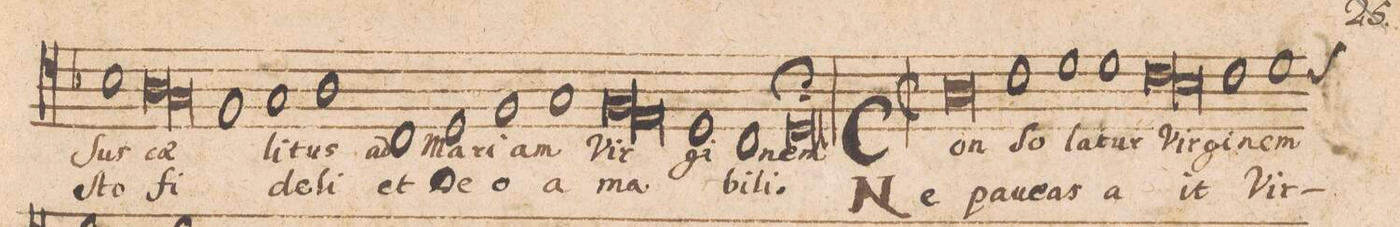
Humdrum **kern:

**kern	**text	**text
*I"TENOR.	*	*
*clefC4	*	*
*k[]	*	*
*met(C|)	*	*
*M2/1	*	*
1B-X\	-ſur	-ſto
*lig	*	*
1A\	cae-	fi-
=8-	=8-	=8-
1G/	.	.
*Xlig	*	*
1F/	.	.
=9-	=9-	=9-
1G/	-li-	-de-
1A\	-tus	-li
=10-	=10-	=10-
1C/	ad	et
1D/	Ma-	De-
=11-	=11-	=11-
1F/	-ri-	-o
1G/	-am	a-
=12-	=12-	=12-
*lig	*	*
1F/	Vir-	-ma-
1E/	.	.
*Xlig	*	*
=13-	=13-	=13-
1D/	-gi-	.
1C/	.	-bi-
=14-	=14-	=14-
0Dl/;	-nem	-li.
=15||	=15||	=15||
*M2/1	*	*
*met(C|)	*	*
0A\	Con	Ne
=16-	=16-	=16-
1c\	So-	pa-
1d\	-la-	-ne-
=17-	=17-	=17-
1d\	-tur	-as
*lig	*	*
1c\	Vir-	a-
=18-	=18-	=18-
1B\	.	.
*Xlig	*	*
1c\	-gi-	-it
=19-	=19-	=19-
*custos:c	*	*
1d\	-nem	Vir-
*-	*-	*-
